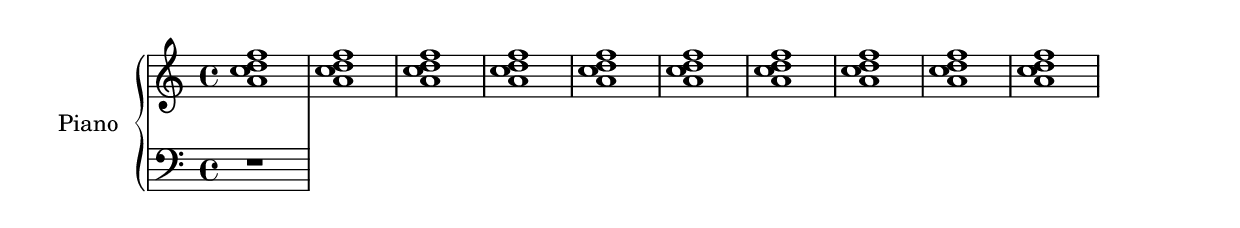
\version "2.18.2"
  
  upper = \relative c'' {
  \clef treble
  \key c \major
  \time 4/4

      <a d f c>1 | <a d f c>1 | <a d f c>1 | <a d f c>1 | <a d f c>1 | <a d f c>1 | <a d f c>1 | <a d f c>1 | <a d f c>1 | <a d f c>1 |  
  }

  lower = \relative c {
  \clef bass
  \key c \major
  \time 4/4

    r1 |  
  }

  \score {
    \new PianoStaff \with { instrumentName = #"Piano" }
    <<
      \new Staff = "upper" \upper
      \new Staff = "lower" \lower
    >>
    \layout { }
    \midi { }
  }
